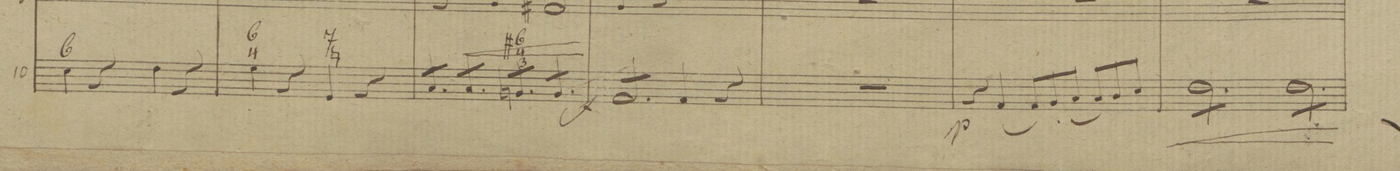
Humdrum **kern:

**kern	**fba	**dynam
*I"Organo et Baſso	*	*
*clefF4	*	*
*k[b-]	*	*
*met(c|)	*	*
*M2/2	*	*
4E\	6	.
4r	.	.
4F\	.	.
4r	.	.
=50	=50	=50
4G\	6 4	.
4r	.	.
4GG/	7 n	.
4r	.	.
=51	=51	=51
*Xtuplet	*	*
*tremolo	*	*
12C/L	.	.
12C/	.	.
12C/J	.	.
12C/L	.	<
12C/	.	.
12C/J	.	.
12BBn/L	#6 4	.
12BB/	.	.
12BB/J	.	.
12BB/L	.	.
12BB/	.	.
12BB/J	.	[[
=52	=52	=52
12AA/L	.	f
12AA/	.	.
12AA/	.	.
12AA/	.	.
12AA/	.	.
12AA/J	.	.
4AA/	.	.
4r	.	.
=53	=53	=53
1r	.	.
=54	=54	=54
4r	.	p
[4AA/	.	.
12AA/L]	.	.
12BB-/	.	.
[12C/J	.	.
12C/L]	.	.
12D/	.	.
12E/J	.	.
=55	=55	=55
12F\L	.	<
12F\	.	.
12F\	.	.
12F\	.	.
12F\	.	.
12F\J	.	.
12F\L	.	.
12F\	.	.
12F\	.	.
12F\	.	.
12F\	.	.
12F\J	.	[[
=56	=56	=56
*-	*-	*-
